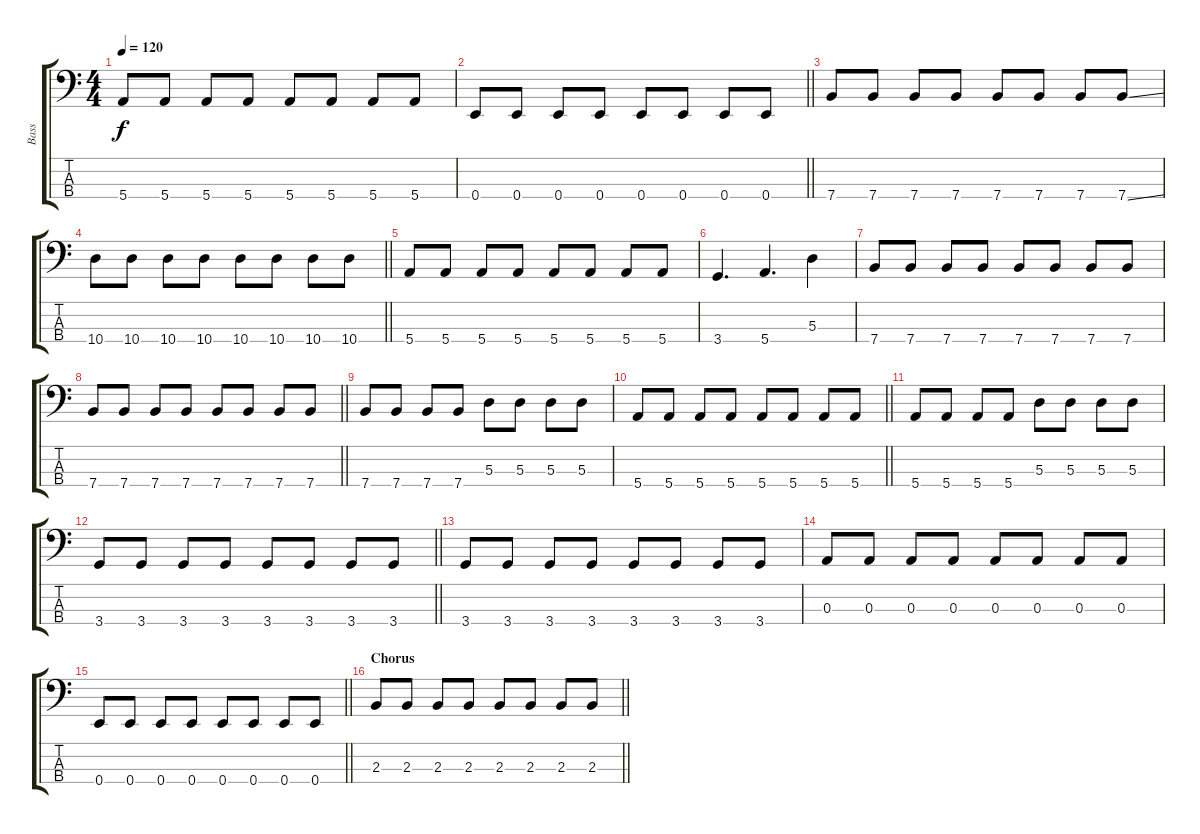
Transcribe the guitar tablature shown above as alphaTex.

\track ("Bass" "Bass") {instrument electricbasspick}
\staff {score tabs}
\tuning (G2 D2 A1 E1) {hide}
\ts (4 4)
\tempo 120
\clef f4
\ks c
5.4.8{dy f} 5.4.8 5.4.8 5.4.8 5.4.8 5.4.8 5.4.8 5.4.8 |
\barLineRight lightlight
0.4.8 0.4.8 0.4.8 0.4.8 0.4.8 0.4.8 0.4.8 0.4.8 |
7.4.8 7.4.8 7.4.8 7.4.8 7.4.8 7.4.8 7.4.8 7.4{ss}.8 |
\barLineRight lightlight
10.4.8 10.4.8 10.4.8 10.4.8 10.4.8 10.4.8 10.4.8 10.4.8 |
5.4.8 5.4.8 5.4.8 5.4.8 5.4.8 5.4.8 5.4.8 5.4.8 |
3.4.4{d} 5.4.4{d} 5.3.4 |
7.4.8 7.4.8 7.4.8 7.4.8 7.4.8 7.4.8 7.4.8 7.4.8 |
\barLineRight lightlight
7.4.8 7.4.8 7.4.8 7.4.8 7.4.8 7.4.8 7.4.8 7.4.8 |
7.4.8 7.4.8 7.4.8 7.4.8 5.3.8 5.3.8 5.3.8 5.3.8 |
\barLineRight lightlight
5.4.8 5.4.8 5.4.8 5.4.8 5.4.8 5.4.8 5.4.8 5.4.8 |
5.4.8 5.4.8 5.4.8 5.4.8 5.3.8 5.3.8 5.3.8 5.3.8 |
\barLineRight lightlight
3.4.8 3.4.8 3.4.8 3.4.8 3.4.8 3.4.8 3.4.8 3.4.8 |
3.4.8 3.4.8 3.4.8 3.4.8 3.4.8 3.4.8 3.4.8 3.4.8 |
0.3.8 0.3.8 0.3.8 0.3.8 0.3.8 0.3.8 0.3.8 0.3.8 |
\barLineRight lightlight
0.4.8 0.4.8 0.4.8 0.4.8 0.4.8 0.4.8 0.4.8 0.4.8 |
\section ("" "Chorus")
\barLineRight lightlight
2.3.8 2.3.8 2.3.8 2.3.8 2.3.8 2.3.8 2.3.8 2.3.8
